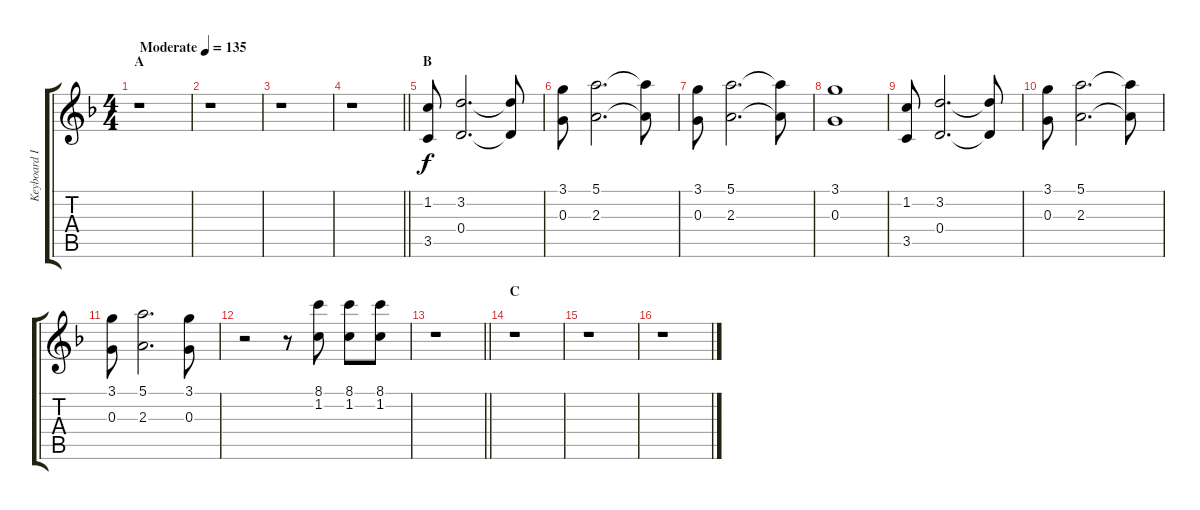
\track ("Keyboard I" "Keyboard I") {instrument fx5brightness}
\staff {score tabs}
\tuning (E5 B4 G4 D4 A3 E3) {hide}
\ts (4 4)
\section ("" "A")
\tempo (135 "Moderate")
\clef g2
\ks f
r.1{dy f instrument fx5brightness} |
r.1 |
r.1 |
\barLineRight lightlight
r.1 |
\section ("" "B")
(1.2 3.5).8 (3.2 0.4).2{d} (3.2{t} 0.4{t}).8 |
(3.1 0.3).8 (5.1 2.3).2{d} (5.1{t} 2.3{t}).8 |
(3.1 0.3).8 (5.1 2.3).2{d} (5.1{t} 2.3{t}).8 |
(3.1 0.3).1 |
(1.2 3.5).8 (3.2 0.4).2{d} (3.2{t} 0.4{t}).8 |
(3.1 0.3).8 (5.1 2.3).2{d} (5.1{t} 2.3{t}).8 |
(3.1 0.3).8 (5.1 2.3).2{d} (3.1 0.3).8 |
r.2 r.8 (8.1 1.2).8 (8.1 1.2).8 (8.1 1.2).8 |
\barLineRight lightlight
r.1 |
\section ("" "C")
r.1 |
r.1 |
r.1
